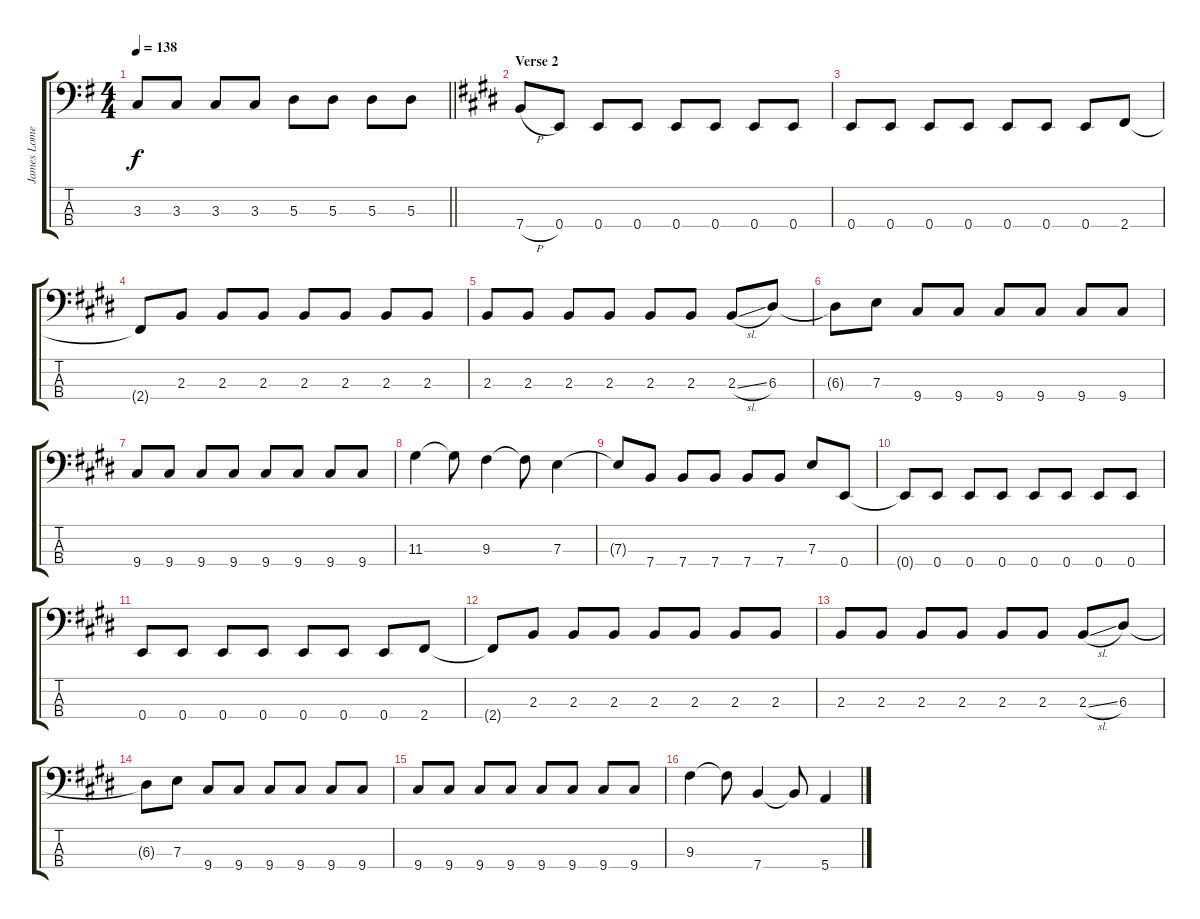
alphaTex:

\track ("James Lomenzo" "James Lome") {instrument electricbassfinger}
\staff {score tabs}
\tuning (G2 D2 A1 E1) {hide}
\ts (4 4)
\tempo 138
\clef f4
\barLineRight lightlight
\ks g
3.3.8{dy f} 3.3.8 3.3.8 3.3.8 5.3.8 5.3.8 5.3.8 5.3.8 |
\section ("" "Verse 2")
\ks e
7.4{h}.8 0.4.8 0.4.8 0.4.8 0.4.8 0.4.8 0.4.8 0.4.8 |
\ks c#minor
0.4.8 0.4.8 0.4.8 0.4.8 0.4.8 0.4.8 0.4.8 2.4.8 |
2.4{t}.8 2.3.8 2.3.8 2.3.8 2.3.8 2.3.8 2.3.8 2.3.8 |
2.3.8 2.3.8 2.3.8 2.3.8 2.3.8 2.3.8 2.3{sl}.8 6.3.8 |
6.3{t}.8 7.3.8 9.4.8 9.4.8 9.4.8 9.4.8 9.4.8 9.4.8 |
9.4.8 9.4.8 9.4.8 9.4.8 9.4.8 9.4.8 9.4.8 9.4.8 |
11.3.4 11.3{t}.8 9.3.4 9.3{t}.8 7.3.4 |
7.3{t}.8 7.4.8 7.4.8 7.4.8 7.4.8 7.4.8 7.3.8 0.4.8 |
\ks e
0.4{t}.8 0.4.8 0.4.8 0.4.8 0.4.8 0.4.8 0.4.8 0.4.8 |
\ks c#minor
0.4.8 0.4.8 0.4.8 0.4.8 0.4.8 0.4.8 0.4.8 2.4.8 |
2.4{t}.8 2.3.8 2.3.8 2.3.8 2.3.8 2.3.8 2.3.8 2.3.8 |
2.3.8 2.3.8 2.3.8 2.3.8 2.3.8 2.3.8 2.3{sl}.8 6.3.8 |
6.3{t}.8 7.3.8 9.4.8 9.4.8 9.4.8 9.4.8 9.4.8 9.4.8 |
9.4.8 9.4.8 9.4.8 9.4.8 9.4.8 9.4.8 9.4.8 9.4.8 |
9.3.4 9.3{t}.8 7.4.4 7.4{t}.8 5.4.4
